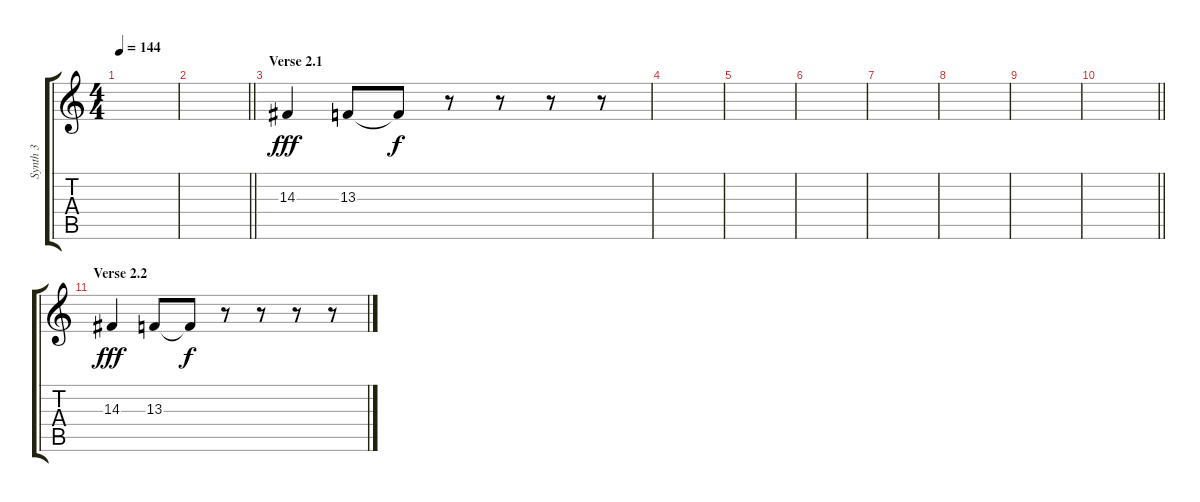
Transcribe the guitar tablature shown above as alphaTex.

\track ("Synth 3" "Synth 3") {instrument stringensemble1}
\staff {score tabs}
\tuning (Db4 Ab3 E3 B2 Gb2 B1) {hide}
\ts (4 4)
\tempo 144
\clef g2
\ks c
|
\barLineRight lightlight
|
\section ("" "Verse 2.1")
14.3.4{dy fff} 13.3.8 13.3{t}.8{dy f} r.8 r.8 r.8 r.8 |
|
|
|
|
|
|
\barLineRight lightlight
|
\section ("" "Verse 2.2")
14.3.4{dy fff} 13.3.8 13.3{t}.8{dy f} r.8 r.8 r.8 r.8
